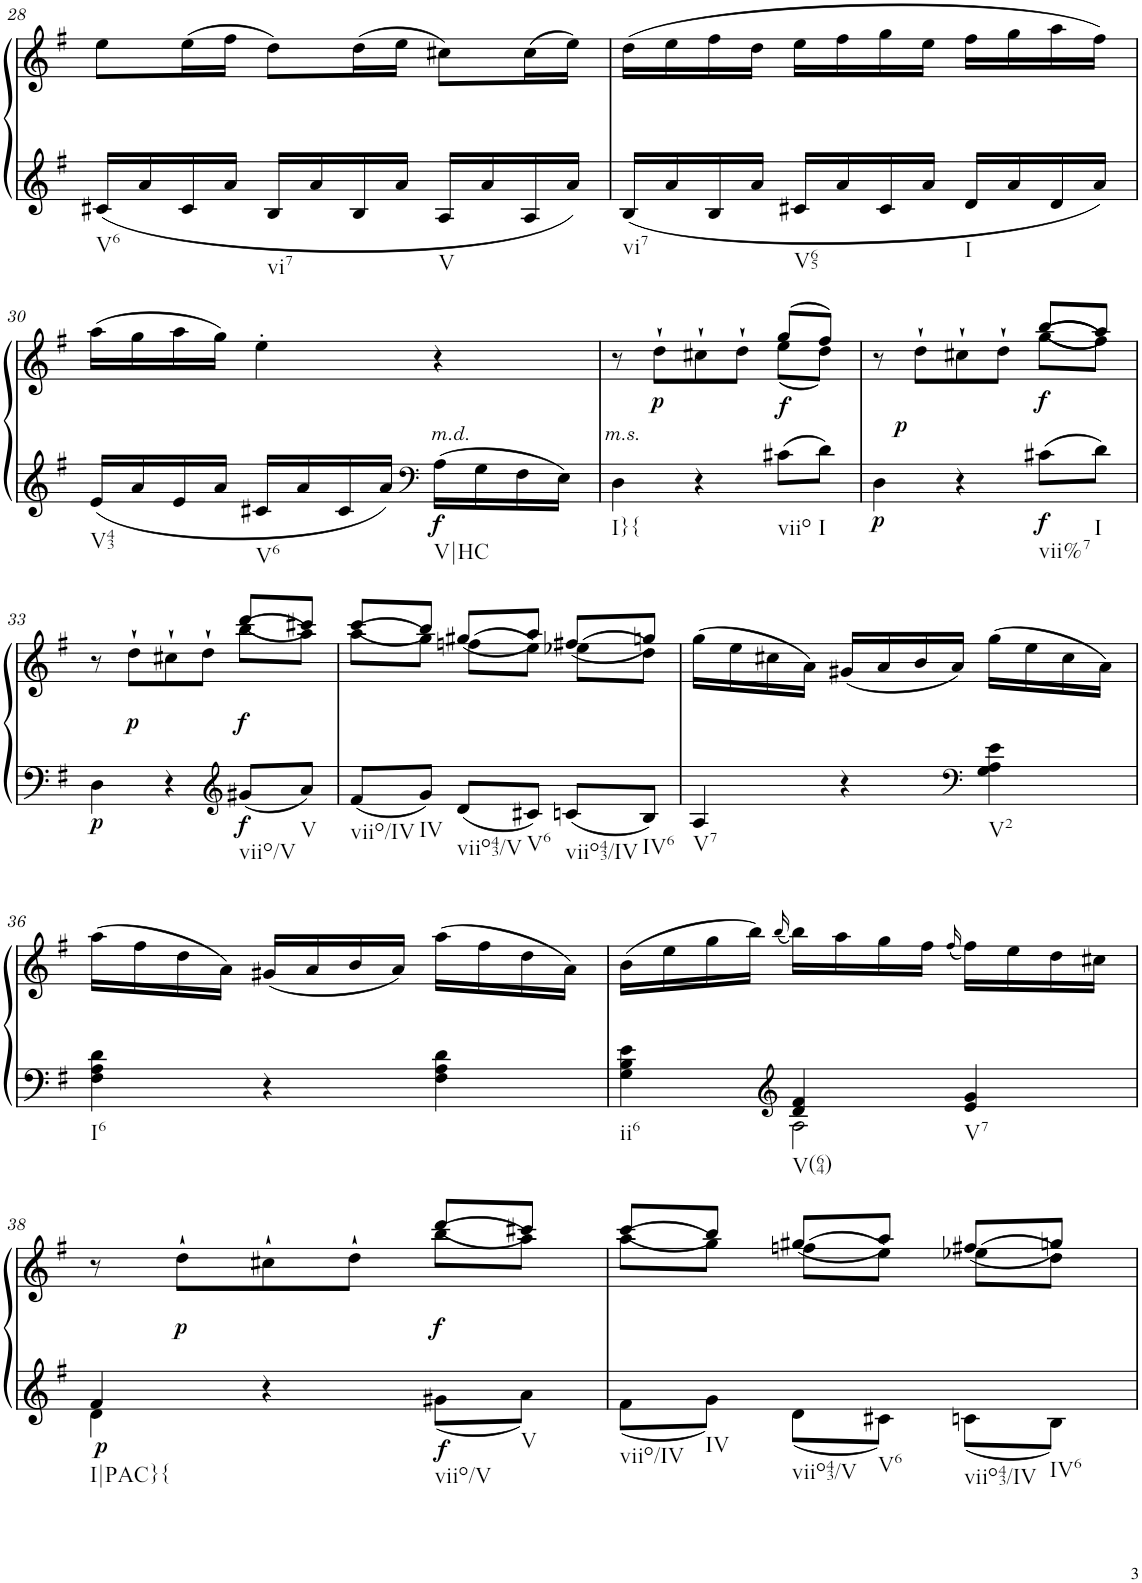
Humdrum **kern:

**kern	**kern	**dynam
*part1	*part1	*part1
*staff2	*staff1	*staff1/2
*I"Klavier linke Hand	*	*
!!LO:PB:g=z
*clefF4	*clefG2	*
*k[f#]	*k[f#]	*
*M3/4	*M3/4	*
=28	=28	=28
!LO:TX:b:t=V6	!	!
16c#X/LL	8ee\L	.
16a/	.	.
16c#/	(16ee\L	.
16a/JJ	16ff#\JJ	.
!LO:TX:b:t=vi7	!	!
16B/LL	8dd\L)	.
16a/	.	.
16B/	(16dd\L	.
16a/JJ	16ee\JJ	.
!LO:TX:b:t=V	!	!
16A/LL	8cc#X\L)	.
16a/	.	.
16A/	(16cc#\L	.
16a/JJ	16ee\JJ)	.
=29	=29	=29
!LO:TX:b:t=vi7	!	!
16B/LL	(16dd\LL	.
16a/	16ee\	.
16B/	16ff#\	.
16a/JJ	16dd\JJ	.
!LO:TX:b:t=V65	!	!
16c#X/LL	16ee\LL	.
16a/	16ff#\	.
16c#/	16gg\	.
16a/JJ	16ee\JJ	.
!LO:TX:b:t=I	!	!
16d/LL	16ff#\LL	.
16a/	16gg\	.
16d/	16aa\	.
16a/JJ	16ff#\JJ)	.
!!LO:LB:g=z
=30	=30	=30
!LO:TX:b:t=V43	!	!
16e/LL	(16aa\LL	.
16a/	16gg\	.
16e/	16aa\	.
16a/JJ	16gg\JJ)	.
!LO:TX:b:t=V6	!	!
16c#X/LL	4ee'\	.
16a/	.	.
16c#/	.	.
16a/JJ	.	.
*clefF4	*	*
!	!LO:TX:b:i:t=m.d.	!
!LO:TX:b:t=V|HC	!	!
!	!	!LO:DY:b=2
16A\LL	4r	f
16G\	.	.
16F#\	.	.
16E\JJ	.	.
=31	=31	=31
*	*^	*
!	!LO:TX:b:i:t=m.s.	!	!
!LO:TX:b:t=I}{	!	!	!
4D\	8r	2ryy	.
!	!	!	!LO:DY:b
.	8dd`\L	.	p
4r	8cc#X`\	.	.
.	8dd`\J	.	.
!LO:TX:b:t=viio	!	!	!
!	!	!	!LO:DY:b
8c#X\L	(8gg/L	(8ee\L	f
!LO:TX:b:t=I	!	!	!
8d\J	8ff#/J)	8dd\J)	.
=32	=32	=32	=32
!	!	!	!LO:DY:b=2
!	!	!	!LO:DY:n=1:a=2
4D\	8r	2ryy	p p
.	8dd`\L	.	.
4r	8cc#X`\	.	.
.	8dd`\J	.	.
!LO:TX:b:t=vii%7	!	!	!
!	!	!	!LO:DY:n=2:b=2
!	!	!	!LO:DY:n=3:b
8c#X\L	((8gg\L	((8bb/L	f f
!LO:TX:b:t=I	!	!	!
8d\J	8ff#\J))	8aa/J))	.
!!LO:LB:g=z	!!
=33	=33	=33	=33
!	!	!	!LO:DY:b=2
4D\	8r	2ryy	p
!	!	!	!LO:DY:b
.	8dd`\L	.	p
4r	8cc#X`\	.	.
.	8dd`\J	.	.
*clefG2	*	*	*
!LO:TX:b:t=viio/V	!	!	!
!	!	!	!LO:DY:b=2
!	!	!	!LO:DY:n=1:b
8g#X/L	(8bb\L	(8ddd/L	f f
!LO:TX:b:t=V	!	!	!
8a/J	8aa\J)	8ccc#X/J)	.
=34	=34	=34	=34
!LO:TX:b:t=viio/IV	!	!	!
8f#/L	(8aa\L	(8ccc/L	.
!LO:TX:b:t=IV	!	!	!
8g/J	8gg\J)	8bb/J)	.
!LO:TX:b:t=viio43/V	!	!	!
8d/L	(8ffn\L	(8gg#X/L	.
!LO:TX:b:t=V6	!	!	!
8c#X/J	8ee\J)	8aa/J)	.
!LO:TX:b:t=viio43/IV	!	!	!
8cn/L	(8ee-X\L	(8ff#X/L	.
!LO:TX:b:t=IV6	!	!	!
8B/J	8dd\J)	8ggn/J)	.
=35	=35	=35	=35
!LO:TX:b:t=V7	!	!	!
*	*v	*v	*
4A/	(16gg\LL	.
.	16ee\	.
.	16cc#X\	.
.	16a\JJ)	.
4r	(16g#X/LL	.
.	16a/	.
.	16b/	.
.	16a/JJ)	.
*clefF4	*	*
!LO:TX:b:t=V2	!	!
4G\ 4A\ 4e\	(16gg\LL	.
.	16ee\	.
.	16cc#\	.
.	16a\JJ)	.
!!LO:LB:g=z
=36	=36	=36
!LO:TX:b:t=I6	!	!
4F#\ 4A\ 4d\	(16aa\LL	.
.	16ff#\	.
.	16dd\	.
.	16a\JJ)	.
4r	(16g#X/LL	.
.	16a/	.
.	16b/	.
.	16a/JJ)	.
4F#\ 4A\ 4d\	(16aa\LL	.
.	16ff#\	.
.	16dd\	.
.	16a\JJ)	.
=37	=37	=37
*^	*	*
!LO:TX:b:t=ii6	!	!	!
4ryy	4G\ 4B\ 4e\	(16b\LL	.
.	.	16ee\	.
.	.	16gg\	.
.	.	16bb\JJ)	.
*clefG2	*	*	*
.	.	(16qbb/	.
!LO:TX:b:t=V(64)	!	!	!
4d/ 4f#/	2A\	16bb\LL)	.
.	.	16aa\	.
.	.	16gg\	.
.	.	16ff#\JJ	.
.	.	(16qff#/	.
!LO:TX:b:t=V7	!	!	!
4e/ 4g/	.	16ff#\LL)	.
.	.	16ee\	.
.	.	16dd\	.
.	.	16cc#X\JJ	.
!!LO:LB:g=z
=38	=38	=38	=38
*	*	*^	*
!LO:TX:b:t=I|PAC}{	!	!	!	!
!	!	!	!	!LO:DY:b=2
4f#/	4d\	8r	2ryy	p
!	!	!	!	!LO:DY:b
.	.	8dd`\L	.	p
4r	4ryy	8cc#X`\	.	.
.	.	8dd`\J	.	.
!LO:TX:b:t=viio/V	!	!	!	!
!LO:TX:b:t=V	!	!	!	!
!	!	!	!	!LO:DY:b=2
!	!	!	!	!LO:DY:n=1:b
4ryy	8g#X\L	(8bb\L	(8ddd/L	f f
.	8a\J	8aa\J)	8ccc#X/J)	.
=39	=39	=39	=39	=39
!LO:TX:b:t=viio/IV	!	!	!	!
!LO:TX:b:t=IV	!	!	!	!
4ryy	8f#\L	(8aa\L	(8ccc/L	.
.	8g\J	8gg\J)	8bb/J)	.
!LO:TX:b:t=viio43/V	!	!	!	!
!LO:TX:b:t=V6	!	!	!	!
4ryy	8d\L	(8ffn\L	(8gg#X/L	.
.	8c#X\J	8ee\J)	8aa/J)	.
!LO:TX:b:t=viio43/IV	!	!	!	!
!LO:TX:b:t=IV6	!	!	!	!
4ryy	8cn\L	(8ee-X\L	(8ff#X/L	.
.	8B\J	8dd\J)	8ggn/J)	.
*v	*v	*	*	*
*	*v	*v	*
=	=	=
*-	*-	*-
